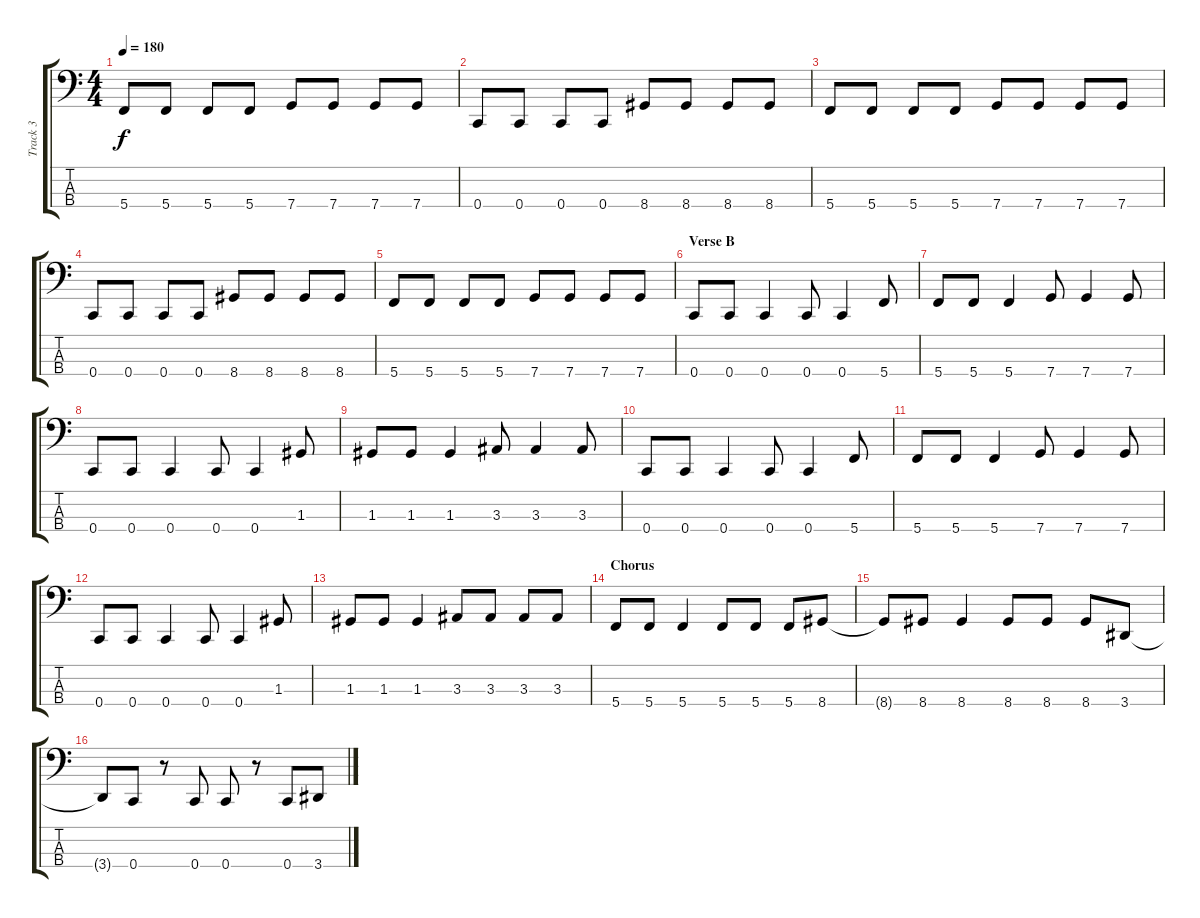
\track ("Track 3" "Track 3") {instrument electricbasspick}
\staff {score tabs}
\tuning (F2 C2 G1 C1) {hide}
\ts (4 4)
\tempo 180
\clef f4
\ks c
5.4.8{dy f} 5.4.8 5.4.8 5.4.8 7.4.8 7.4.8 7.4.8 7.4.8 |
0.4.8 0.4.8 0.4.8 0.4.8 8.4.8 8.4.8 8.4.8 8.4.8 |
5.4.8 5.4.8 5.4.8 5.4.8 7.4.8 7.4.8 7.4.8 7.4.8 |
0.4.8 0.4.8 0.4.8 0.4.8 8.4.8 8.4.8 8.4.8 8.4.8 |
5.4.8 5.4.8 5.4.8 5.4.8 7.4.8 7.4.8 7.4.8 7.4.8 |
\section ("" "Verse B")
0.4.8 0.4.8 0.4.4 0.4.8 0.4.4 5.4.8 |
5.4.8 5.4.8 5.4.4 7.4.8 7.4.4 7.4.8 |
0.4.8 0.4.8 0.4.4 0.4.8 0.4.4 1.3.8 |
1.3.8 1.3.8 1.3.4 3.3.8 3.3.4 3.3.8 |
0.4.8 0.4.8 0.4.4 0.4.8 0.4.4 5.4.8 |
5.4.8 5.4.8 5.4.4 7.4.8 7.4.4 7.4.8 |
0.4.8 0.4.8 0.4.4 0.4.8 0.4.4 1.3.8 |
1.3.8 1.3.8 1.3.4 3.3.8 3.3.8 3.3.8 3.3.8 |
\section ("" "Chorus")
5.4.8 5.4.8 5.4.4 5.4.8 5.4.8 5.4.8 8.4.8 |
8.4{t}.8 8.4.8 8.4.4 8.4.8 8.4.8 8.4.8 3.4.8 |
3.4{t}.8 0.4.8 r.8 0.4.8 0.4.8 r.8 0.4.8 3.4.8
